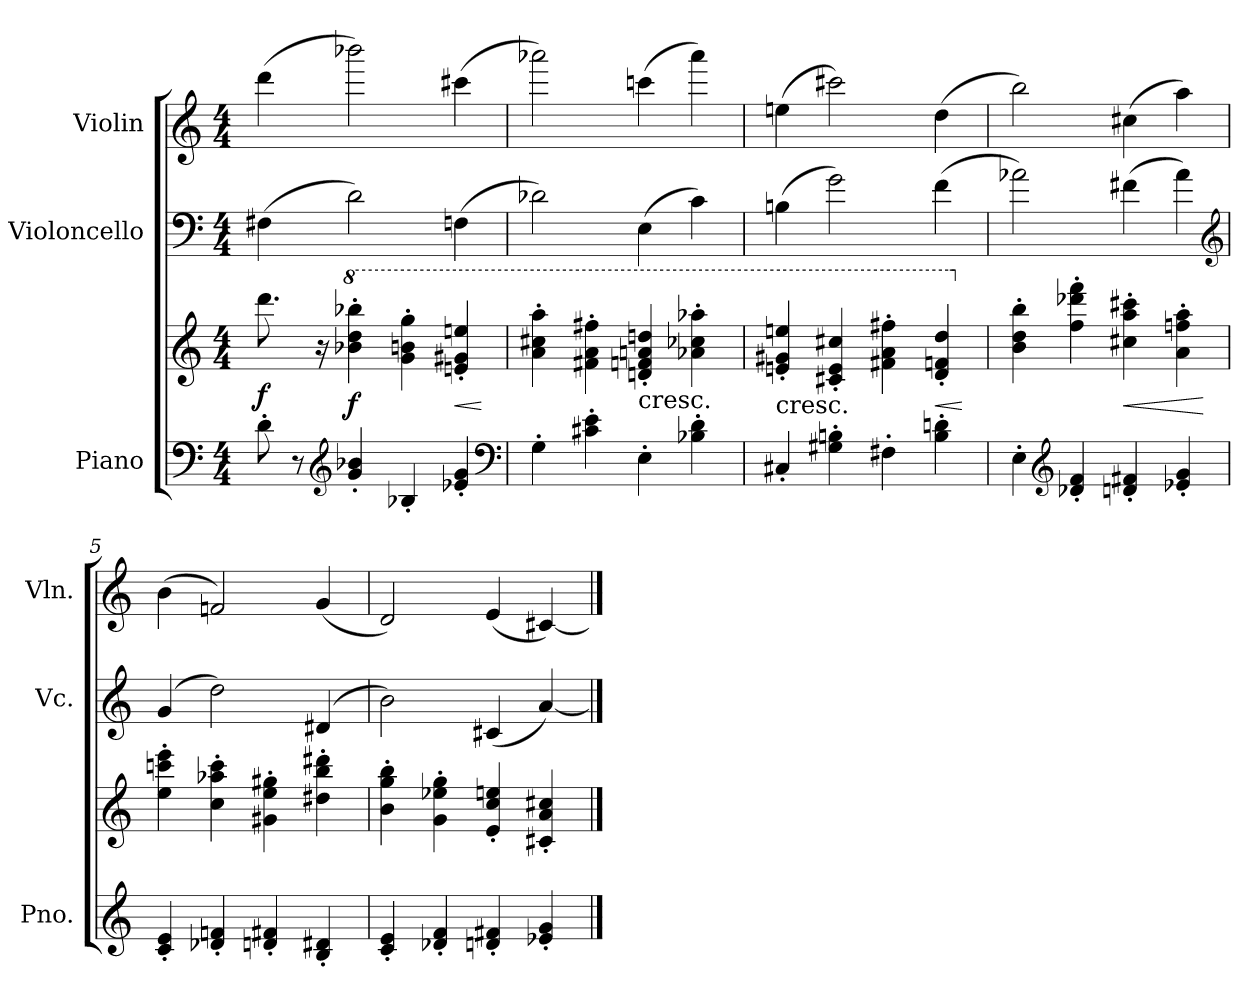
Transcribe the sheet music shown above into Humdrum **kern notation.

**kern	**kern	**dynam	**kern	**kern
*part3	*part3	*part3	*part2	*part1
*staff4	*staff3	*staff3/4	*staff2	*staff1
*I"Piano	*	*	*I"Violoncello	*I"Violin
*I'Pno.	*	*	*I'Vc.	*I'Vln.
*clefF4	*clefG2	*	*clefF4	*clefG2
*k[]	*k[]	*	*k[]	*k[]
*M4/4	*M4/4	*	*M4/4	*M4/4
=1	=1	=1	=1	=1
8d'	8.ddd	f	(4F#X	(4ddd
8r	.	.	.	.
.	16r	.	.	.
*clefG2	*	*	*	*
*	*8va	*	*	*
4g' 4b-X'	4bb-X' 4ddd' 4bbb-X'	f	2d)	2bbb-X)
4B-X'	4gg' 4bbn' 4ggg'	.	.	.
4e-X' 4g'	4een' 4gg#X' 4eeen'	<	(4Fn	(4ccc#X
*clefF4	*	*	*	*
.	.	[	.	.
=2	=2	=2	=2	=2
4G'	4aa' 4ccc#X' 4aaa'	.	2d-X)	2aaa-X)
4c#X' 4e'	4ff#X' 4aa' 4fff#X'	.	.	.
!	!LO:TX:c:t=cresc.	!	!	!
4E'	4ddn' 4ffn' 4aan' 4dddn'	.	(4E	(4cccn
4B-X' 4d'	4aa-X' 4ccc-X' 4aaa-X'	.	4c)	4aaa-)
=3	=3	=3	=3	=3
!	!LO:TX:c:t=cresc.	!	!	!
4C#X'	4een' 4gg#X' 4eeen'	.	(4Bn	(4een
4G#X' 4Bn'	4cc#X' 4ee' 4ccc#X'	.	2g)	2ccc#X)
4F#X'	4ff#X' 4aa' 4fff#X'	.	.	.
4B' 4dn'	4dd' 4ffn' 4ddd'	<	(4f	(4dd
.	.	[	.	.
=4	=4	=4	=4	=4
*	*X8va	*	*	*
4E'	4b' 4dd' 4bb'	.	2a-X)	2bb)
*clefG2	*	*	*	*
4d-X' 4f'	4ff' 4ddd-X' 4fff'	.	.	.
4dn' 4f#X'	4cc#X' 4aa' 4ccc#X'	<	(4f#X	(4cc#X
4e-X' 4g'	4a' 4ffn' 4aa'	.	4a-)	4aa)
*	*	*	*clefG2	*
.	.	[	.	.
=5	=5	=5	=5	=5
4c' 4e'	4ee' 4cccn' 4eee'	.	(4g	(4b
4d-X' 4fn'	4cc' 4aa-X' 4ccc'	.	2dd)	2fn)
4dn' 4f#X'	4g#X' 4ee' 4gg#X'	.	.	.
4B' 4d#X'	4dd#X' 4bb' 4ddd#X'	.	(4d#X	(4g
=6	=6	=6	=6	=6
4c' 4e'	4b' 4gg' 4bb'	.	2b)	2d)
4d-X' 4f'	4g' 4ee-X' 4gg'	.	.	.
4dn' 4f#X'	4e' 4cc' 4een'	.	(4c#X	(4e
4e-X' 4g'	4c#X' 4a' 4cc#X'	.	[4a)	[4c#X)
==	==	==	==	==
*-	*-	*-	*-	*-
